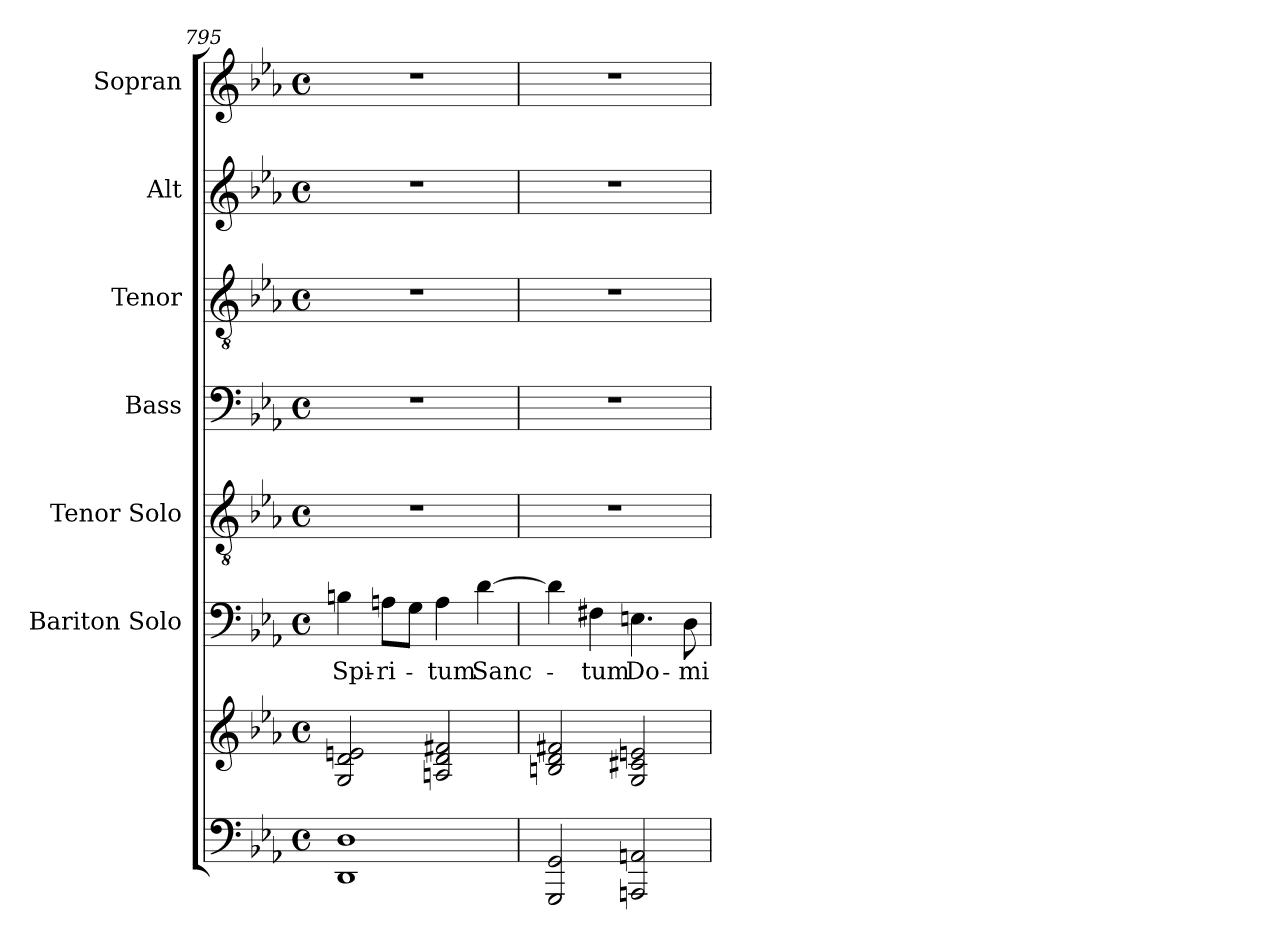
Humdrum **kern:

**kern	**kern	**kern	**text	**kern	**kern	**kern	**kern	**kern
*part7	*part7	*part6	*part6	*part5	*part4	*part3	*part2	*part1
*staff8	*staff7	*staff6	*staff6	*staff5	*staff4	*staff3	*staff2	*staff1
*	*	*I"Bariton Solo	*	*I"Tenor Solo	*I"Bass	*I"Tenor	*I"Alt	*I"Sopran
*	*	*	*	*	*I'B.	*I'T.	*I'A.	*I'S.
!!LO:PB:g=z
*clefF4	*clefG2	*clefF4	*	*clefGv2	*clefF4	*clefGv2	*clefG2	*clefG2
*k[b-e-a-]	*k[b-e-a-]	*k[b-e-a-]	*	*k[b-e-a-]	*k[b-e-a-]	*k[b-e-a-]	*k[b-e-a-]	*k[b-e-a-]
*E-:	*E-:	*E-:	*	*E-:	*E-:	*E-:	*E-:	*E-:
*M4/4	*M4/4	*M4/4	*	*M4/4	*M4/4	*M4/4	*M4/4	*M4/4
*met(c)	*met(c)	*met(c)	*	*met(c)	*met(c)	*met(c)	*met(c)	*met(c)
=795	=795	=795	=795	=795	=795	=795	=795	=795
!	!	!	!LO:LY:b	!	!	!	!	!
1DD 1D	2G/ 2d/ 2en/	4Bn\	Spi-	1r	1r	1r	1r	1r
!	!	!	!LO:LY:b	!	!	!	!	!
.	.	8An\L	-ri-	.	.	.	.	.
.	.	8G\J	.	.	.	.	.	.
!	!	!	!LO:LY:b	!	!	!	!	!
.	2An/ 2d/ 2f#X/	4A\	-tum	.	.	.	.	.
!	!	!	!LO:LY:b	!	!	!	!	!
.	.	[4d\	Sanc-	.	.	.	.	.
=796	=796	=796	=796	=796	=796	=796	=796	=796
2GGG/ 2GG/	2Bn/ 2d/ 2f#X/	4d\]	.	1r	1r	1r	1r	1r
!	!	!	!LO:LY:b	!	!	!	!	!
.	.	4F#X\	-tum	.	.	.	.	.
!	!	!	!LO:LY:b	!	!	!	!	!
2AAAn/ 2AAn/	2G/ 2c#X/ 2en/	4.En\	Do-	.	.	.	.	.
!	!	!	!LO:LY:b	!	!	!	!	!
.	.	8D\	-mi-	.	.	.	.	.
=	=	=	=	=	=	=	=	=
*-	*-	*-	*-	*-	*-	*-	*-	*-
